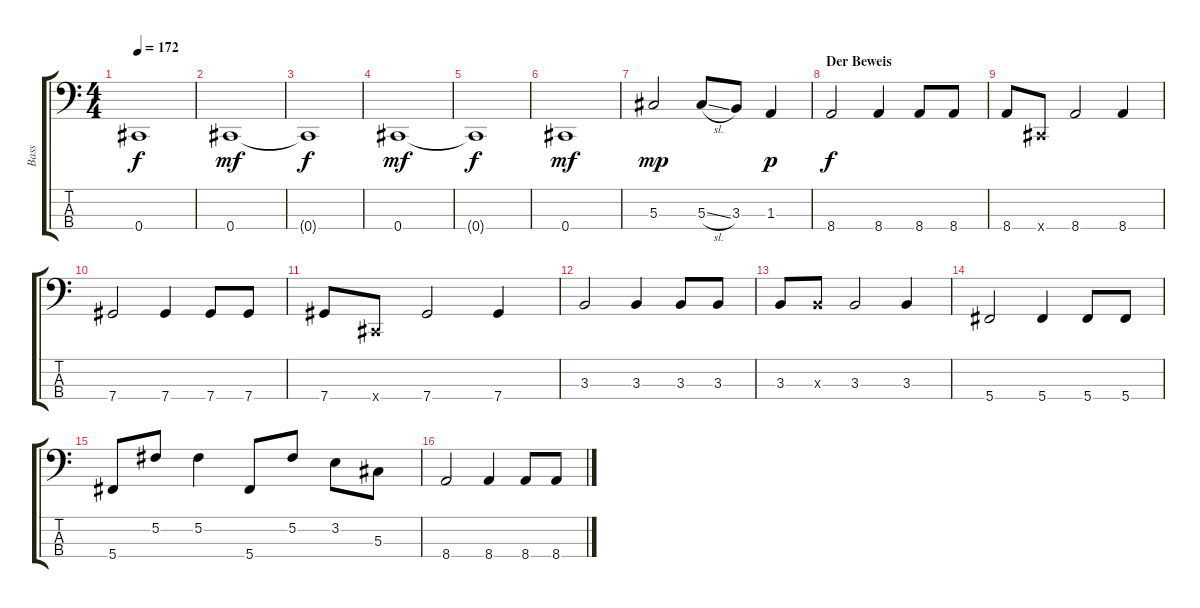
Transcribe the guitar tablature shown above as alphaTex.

\track ("Bass" "Bass") {instrument electricbasspick}
\staff {score tabs}
\tuning (Gb2 Db2 Ab1 Db1) {hide}
\ts (4 4)
\tempo 172
\clef f4
\ks c
0.4{t}.1{dy f} |
0.4.1{dy mf} |
0.4{t}.1{dy f} |
0.4.1{dy mf} |
0.4{t}.1{dy f} |
0.4.1{dy mf} |
5.3.2{dy mp} 5.3{sl}.8 3.3.8 1.3.4{dy p} |
\section ("" "Der Beweis")
8.4.2{dy f volume 11 balance 2} 8.4.4 8.4.8 8.4.8 |
8.4.8 0.4{x}.8 8.4.2 8.4.4 |
7.4.2 7.4.4 7.4.8 7.4.8 |
7.4.8 0.4{x}.8 7.4.2 7.4.4 |
3.3.2 3.3.4 3.3.8 3.3.8 |
3.3.8 3.3{x}.8 3.3.2 3.3.4 |
5.4.2 5.4.4 5.4.8 5.4.8 |
5.4.8 5.2.8 5.2.4 5.4.8 5.2.8 3.2.8 5.3.8 |
8.4.2 8.4.4 8.4.8 8.4.8
